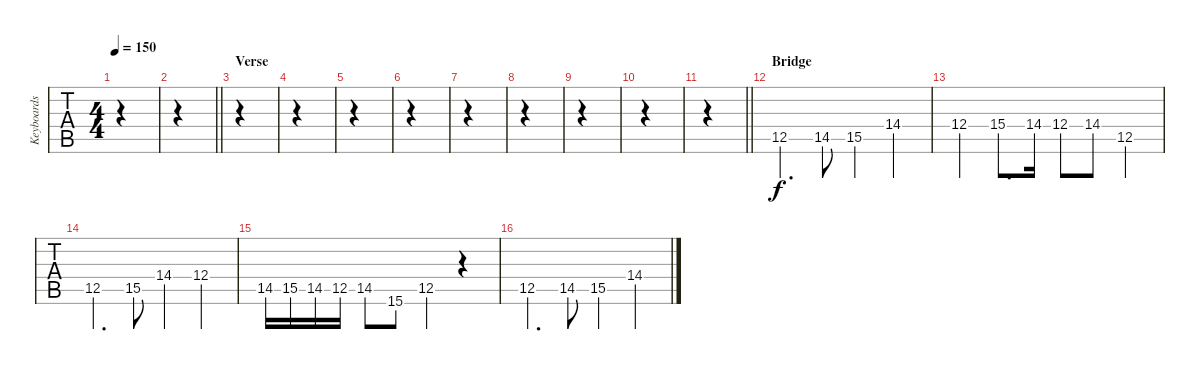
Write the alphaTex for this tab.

\track ("Keyboards" "Keyboards") {instrument stringensemble1}
\staff {tabs}
\tuning (D4 A3 F3 C3 G2 D2) {hide}
\ts (4 4)
\tempo 150
\clef g2
\ks c
|
\barLineRight lightlight
|
\section ("" "Verse")
|
|
|
|
|
|
|
|
\barLineRight lightlight
|
\section ("" "Bridge")
12.5.4{d} 14.5.8 15.5.4 14.4.4 |
12.4.4 15.4.8{d} 14.4.16 12.4.8 14.4.8 12.5.4 |
12.5.4{d} 15.5.8 14.4.4 12.4.4 |
14.5.16 15.5.16 14.5.16 12.5.16 14.5.8 15.6.8 12.5.4 r.4 |
12.5.4{d} 14.5.8 15.5.4 14.4.4
